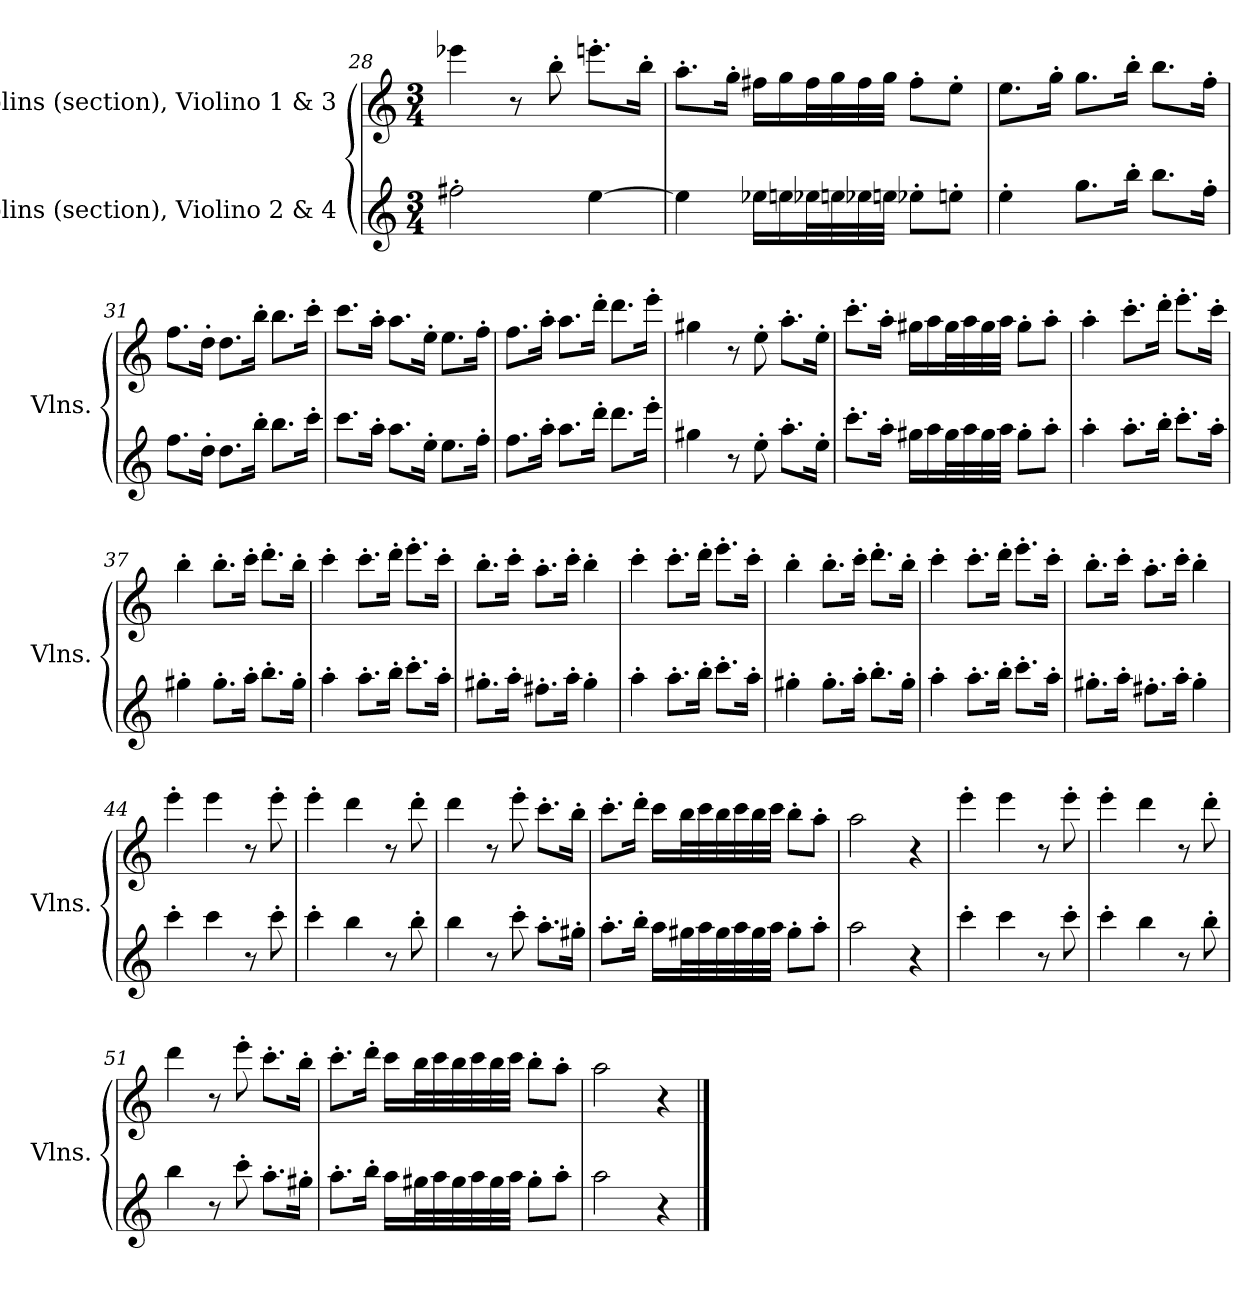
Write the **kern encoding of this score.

**kern	**kern
*part2	*part1
*staff2	*staff1
*I"Violins (section), Violino 2 &amp; 4	*I"Violins (section), Violino 1 &amp; 3
*I'Vlns.	*I'Vlns.
*clefG2	*clefG2
*k[]	*k[]
*M3/4	*M3/4
=28	=28
2ff#X'\	4eee-X\
.	8r
.	8bb'\
[4ee\	8.eeen'\L
.	16bb'\Jk
!!LO:LB:g=z
=29	=29
4ee\]	8.aa'\L
.	16gg'\Jk
16ee-X\LL	16ff#X\LL
16een\	16gg\
32ee-X\L	32ff#\L
32een\	32gg\
32ee-X\	32ff#\
32een\JJJ	32gg\JJJ
8ee-X'\L	8ff#'\L
8een'\J	8ee'\J
=30	=30
4ee'\	8.ee\L
.	16gg'\Jk
8.gg\L	8.gg\L
16bb'\Jk	16bb'\Jk
8.bb\L	8.bb\L
16ff'\Jk	16ff'\Jk
=31	=31
8.ff\L	8.ff\L
16dd'\Jk	16dd'\Jk
8.dd\L	8.dd\L
16bb'\Jk	16bb'\Jk
8.bb\L	8.bb\L
16ccc'\Jk	16ccc'\Jk
=32	=32
8.ccc\L	8.ccc\L
16aa'\Jk	16aa'\Jk
8.aa\L	8.aa\L
16ee'\Jk	16ee'\Jk
8.ee\L	8.ee\L
16ff'\Jk	16ff'\Jk
!!LO:LB:g=z
=33	=33
8.ff\L	8.ff\L
16aa'\Jk	16aa'\Jk
8.aa\L	8.aa\L
16ddd'\Jk	16ddd'\Jk
8.ddd\L	8.ddd\L
16eee'\Jk	16eee'\Jk
=34	=34
4gg#X\	4gg#X\
8r	8r
8ee'\	8ee'\
8.aa'\L	8.aa'\L
16ee'\Jk	16ee'\Jk
=35	=35
8.ccc'\L	8.ccc'\L
16aa'\Jk	16aa'\Jk
16gg#X\LL	16gg#X\LL
16aa\	16aa\
32gg#\L	32gg#\L
32aa\	32aa\
32gg#\	32gg#\
32aa\JJJ	32aa\JJJ
8gg#'\L	8gg#'\L
8aa'\J	8aa'\J
=36	=36
4aa'\	4aa'\
8.aa'\L	8.ccc'\L
16bb'\Jk	16ddd'\Jk
8.ccc'\L	8.eee'\L
16aa'\Jk	16ccc'\Jk
!!LO:LB:g=z
=37	=37
4gg#X'\	4bb'\
8.gg#'\L	8.bb'\L
16aa'\Jk	16ccc'\Jk
8.bb'\L	8.ddd'\L
16gg#'\Jk	16bb'\Jk
=38	=38
4aa'\	4ccc'\
8.aa'\L	8.ccc'\L
16bb'\Jk	16ddd'\Jk
8.ccc'\L	8.eee'\L
16aa'\Jk	16ccc'\Jk
=39	=39
8.gg#X'\L	8.bb'\L
16aa'\Jk	16ccc'\Jk
8.ff#X'\L	8.aa'\L
16aa'\Jk	16ccc'\Jk
4gg#'\	4bb'\
=40	=40
4aa'\	4ccc'\
8.aa'\L	8.ccc'\L
16bb'\Jk	16ddd'\Jk
8.ccc'\L	8.eee'\L
16aa'\Jk	16ccc'\Jk
=41	=41
4gg#X'\	4bb'\
8.gg#'\L	8.bb'\L
16aa'\Jk	16ccc'\Jk
8.bb'\L	8.ddd'\L
16gg#'\Jk	16bb'\Jk
!!LO:LB:g=z
=42	=42
4aa'\	4ccc'\
8.aa'\L	8.ccc'\L
16bb'\Jk	16ddd'\Jk
8.ccc'\L	8.eee'\L
16aa'\Jk	16ccc'\Jk
=43	=43
8.gg#X'\L	8.bb'\L
16aa'\Jk	16ccc'\Jk
8.ff#X'\L	8.aa'\L
16aa'\Jk	16ccc'\Jk
4gg#'\	4bb'\
=44	=44
4ccc'\	4eee'\
4ccc\	4eee\
8r	8r
8ccc'\	8eee'\
=45	=45
4ccc'\	4eee'\
4bb\	4ddd\
8r	8r
8bb'\	8ddd'\
=46	=46
4bb\	4ddd\
8r	8r
8ccc'\	8eee'\
8.aa'\L	8.ccc'\L
16gg#X'\Jk	16bb'\Jk
!!LO:LB:g=z
=47	=47
8.aa'\L	8.ccc'\L
16bb'\Jk	16ddd'\Jk
16aa\LL	16ccc\LL
32gg#X\L	32bb\L
32aa\	32ccc\
32gg#\	32bb\
32aa\	32ccc\
32gg#\	32bb\
32aa\JJJ	32ccc\JJJ
8gg#'\L	8bb'\L
8aa'\J	8aa'\J
=48	=48
2aa\	2aa\
4r	4r
=49	=49
4ccc'\	4eee'\
4ccc\	4eee\
8r	8r
8ccc'\	8eee'\
=50	=50
4ccc'\	4eee'\
4bb\	4ddd\
8r	8r
8bb'\	8ddd'\
=51	=51
4bb\	4ddd\
8r	8r
8ccc'\	8eee'\
8.aa'\L	8.ccc'\L
16gg#X'\Jk	16bb'\Jk
!!LO:PB:g=z
=52	=52
8.aa'\L	8.ccc'\L
16bb'\Jk	16ddd'\Jk
16aa\LL	16ccc\LL
32gg#X\L	32bb\L
32aa\	32ccc\
32gg#\	32bb\
32aa\	32ccc\
32gg#\	32bb\
32aa\JJJ	32ccc\JJJ
8gg#'\L	8bb'\L
8aa'\J	8aa'\J
=53	=53
2aa\	2aa\
4r	4r
==	==
*-	*-
